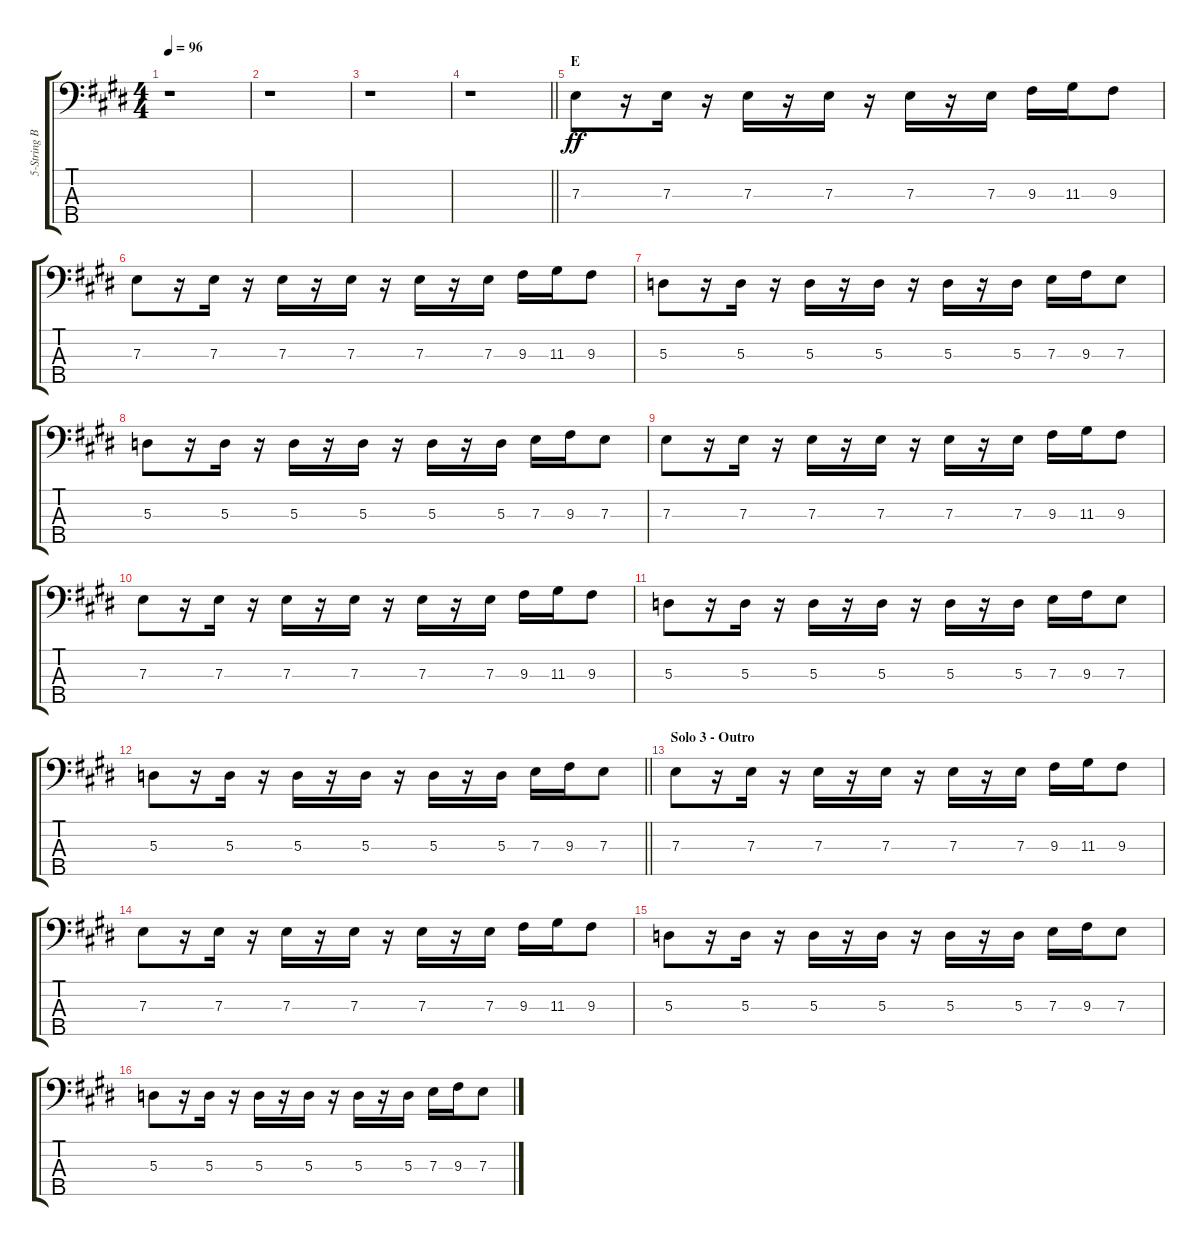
\track ("5-String Bass" "5-String B") {instrument electricbassfinger}
\staff {score tabs}
\tuning (G2 D2 A1 E1 B0) {hide}
\ts (4 4)
\tempo 96
\clef f4
\ks e
r.1{dy f} |
r.1 |
r.1 |
\barLineRight lightlight
r.1 |
\section ("" "E")
7.3.8{dy ff} r.16 7.3.16 r.16 7.3.16 r.16 7.3.16 r.16 7.3.16 r.16 7.3.16 9.3.16 11.3.16 9.3.8 |
7.3.8 r.16 7.3.16 r.16 7.3.16 r.16 7.3.16 r.16 7.3.16 r.16 7.3.16 9.3.16 11.3.16 9.3.8 |
5.3.8 r.16 5.3.16 r.16 5.3.16 r.16 5.3.16 r.16 5.3.16 r.16 5.3.16 7.3.16 9.3.16 7.3.8 |
5.3.8 r.16 5.3.16 r.16 5.3.16 r.16 5.3.16 r.16 5.3.16 r.16 5.3.16 7.3.16 9.3.16 7.3.8 |
7.3.8 r.16 7.3.16 r.16 7.3.16 r.16 7.3.16 r.16 7.3.16 r.16 7.3.16 9.3.16 11.3.16 9.3.8 |
7.3.8 r.16 7.3.16 r.16 7.3.16 r.16 7.3.16 r.16 7.3.16 r.16 7.3.16 9.3.16 11.3.16 9.3.8 |
5.3.8 r.16 5.3.16 r.16 5.3.16 r.16 5.3.16 r.16 5.3.16 r.16 5.3.16 7.3.16 9.3.16 7.3.8 |
\barLineRight lightlight
5.3.8 r.16 5.3.16 r.16 5.3.16 r.16 5.3.16 r.16 5.3.16 r.16 5.3.16 7.3.16 9.3.16 7.3.8 |
\section ("" "Solo 3 - Outro")
7.3.8 r.16 7.3.16 r.16 7.3.16 r.16 7.3.16 r.16 7.3.16 r.16 7.3.16 9.3.16 11.3.16 9.3.8 |
7.3.8 r.16 7.3.16 r.16 7.3.16 r.16 7.3.16 r.16 7.3.16 r.16 7.3.16 9.3.16 11.3.16 9.3.8 |
5.3.8 r.16 5.3.16 r.16 5.3.16 r.16 5.3.16 r.16 5.3.16 r.16 5.3.16 7.3.16 9.3.16 7.3.8 |
5.3.8 r.16 5.3.16 r.16 5.3.16 r.16 5.3.16 r.16 5.3.16 r.16 5.3.16 7.3.16 9.3.16 7.3.8
